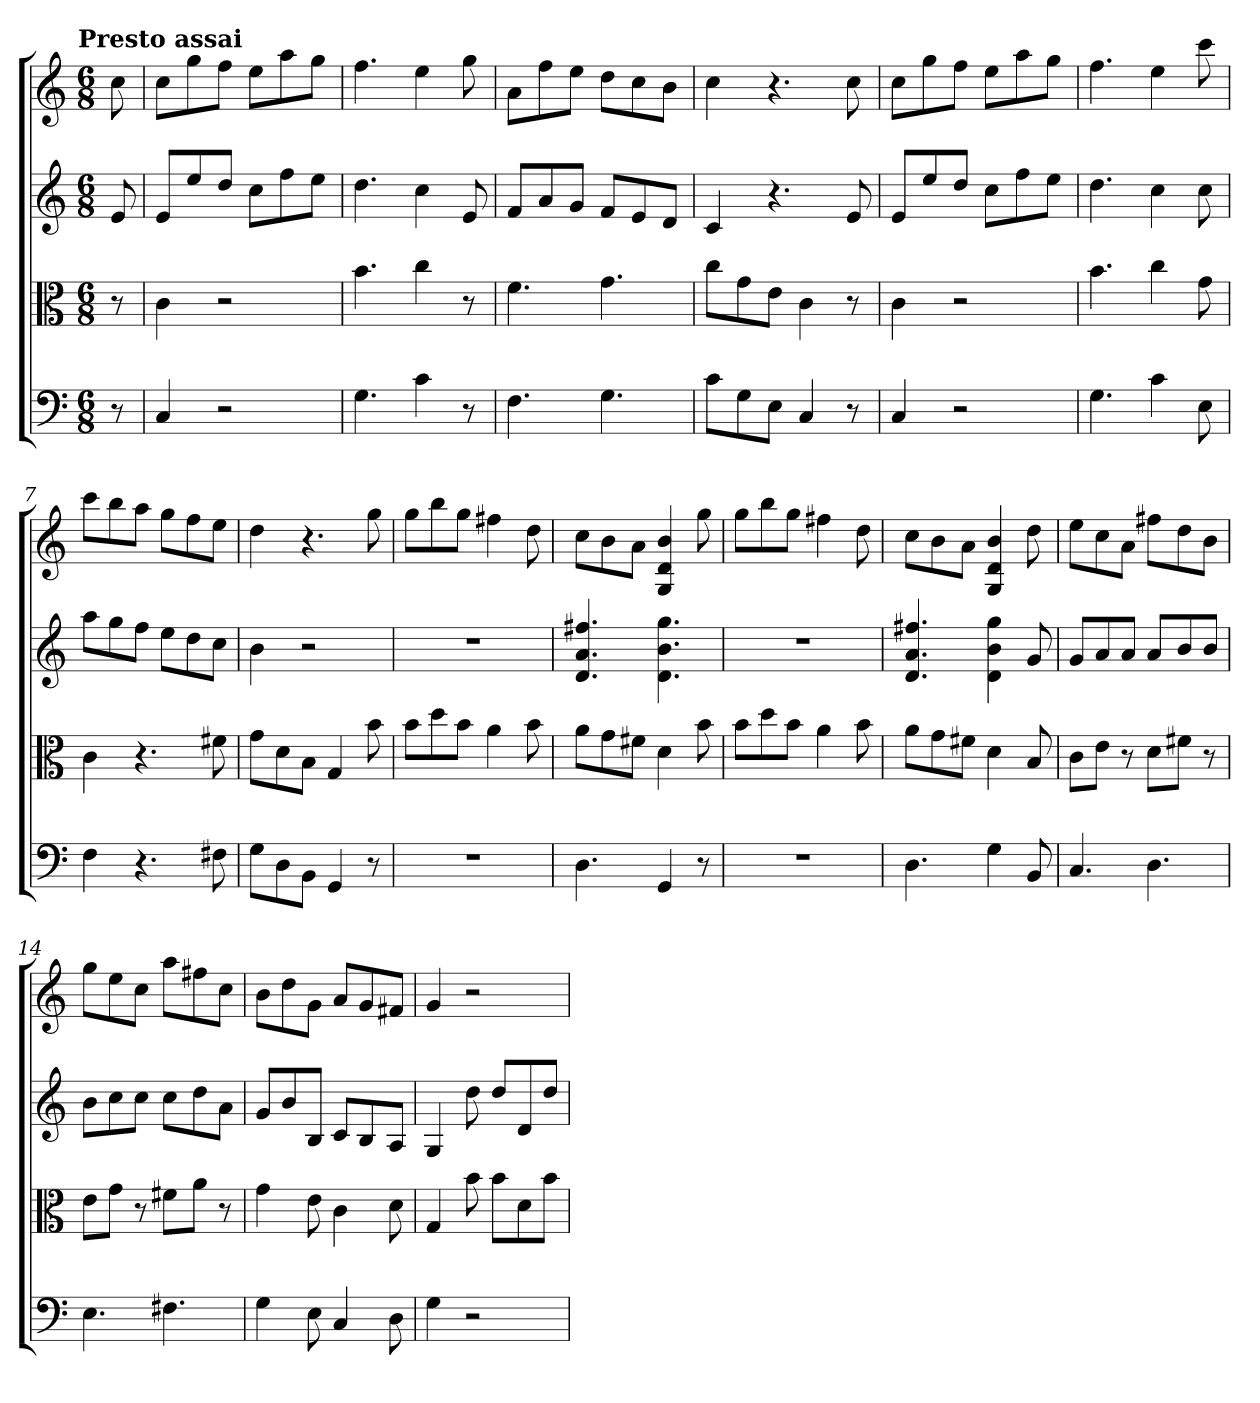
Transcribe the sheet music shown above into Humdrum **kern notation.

**kern	**kern	**kern	**kern
*part4	*part3	*part2	*part1
*staff4	*staff3	*staff2	*staff1
*clefF4	*clefC3	*	*
*k[]	*k[]	*k[]	*k[]
*C:	*C:	*C:	*C:
!!LO:TX:omd:t=Presto assai
*M6/8	*M6/8	*M6/8	*M6/8
*MM184	*MM184	*MM184	*MM184
=	=	=	=
8r	8r	8e	8cc
=1	=1	=1	=1
4C	4c	8eL	8ccL
.	.	8ee	8gg
2r	2r	8ddJ	8ffJ
.	.	8ccL	8eeL
.	.	8ff	8aa
.	.	8eeJ	8ggJ
=2	=2	=2	=2
4.G	4.b	4.dd	4.ff
4c	4cc	4cc	4ee
8r	8r	8e	8gg
=3	=3	=3	=3
4.F	4.f	8fL	8aL
.	.	8a	8ff
.	.	8gJ	8eeJ
4.G	4.g	8fL	8ddL
.	.	8e	8cc
.	.	8dJ	8bJ
=4	=4	=4	=4
8c\L	8cc\L	4c	4cc
8G\	8g\	.	.
8E\J	8e\J	4.r	4.r
4C	4c	.	.
8r	8r	8e	8cc
=5	=5	=5	=5
4C	4c	8eL	8ccL
.	.	8ee	8gg
2r	2r	8ddJ	8ffJ
.	.	8ccL	8eeL
.	.	8ff	8aa
.	.	8eeJ	8ggJ
=6	=6	=6	=6
4.G	4.b	4.dd	4.ff
4c	4cc	4cc	4ee
8E	8g	8cc	8ccc
=7	=7	=7	=7
4F	4c	8aaL	8cccL
.	.	8gg	8bb
4.r	4.r	8ffJ	8aaJ
.	.	8eeL	8ggL
.	.	8dd	8ff
8F#X	8f#X	8ccJ	8eeJ
=8	=8	=8	=8
8G\L	8g\L	4b	4dd
8D\	8d\	.	.
8BB\J	8B\J	2r	4.r
4GG	4G	.	.
8r	8b	.	8gg
=9	=9	=9	=9
2.r	8b\L	2.r	8ggL
.	8dd\	.	8bb
.	8b\J	.	8ggJ
.	4a	.	4ff#X
.	8b	.	8dd
=10	=10	=10	=10
4.D	8a\L	4.d 4.a 4.ff#X	8ccL
.	8g\	.	8b
.	8f#X\J	.	8aJ
4GG	4d	4.d 4.b 4.gg	4G 4d 4b
8r	8b	.	8gg
=11	=11	=11	=11
2.r	8b\L	2.r	8ggL
.	8dd\	.	8bb
.	8b\J	.	8ggJ
.	4a	.	4ff#X
.	8b	.	8dd
=12	=12	=12	=12
4.D	8a\L	4.d 4.a 4.ff#X	8ccL
.	8g\	.	8b
.	8f#X\J	.	8aJ
4G	4d	4d 4b 4gg	4G 4d 4b
8BB	8B	8g	8dd
=13	=13	=13	=13
4.C	8c\L	8gL	8eeL
.	8e\J	8a	8cc
.	8r	8aJ	8aJ
4.D	8d\L	8aL	8ff#XL
.	8f#X\J	8b	8dd
.	8r	8bJ	8bJ
=14	=14	=14	=14
4.E	8e\L	8bL	8ggL
.	8g\J	8cc	8ee
.	8r	8ccJ	8ccJ
4.F#X	8f#X\L	8ccL	8aaL
.	8a\J	8dd	8ff#X
.	8r	8aJ	8ccJ
=15	=15	=15	=15
4G	4g	8gL	8bL
.	.	8b	8dd
8E	8e	8BJ	8gJ
4C	4c	8cL	8aL
.	.	8B	8g
8D	8d	8AJ	8f#XJ
=16	=16	=16	=16
4G	4G	4G	4g
2r	8b	8dd	2r
.	8b\L	8ddL	.
.	8d\	8d	.
.	8b\J	8ddJ	.
=	=	=	=
*-	*-	*-	*-
